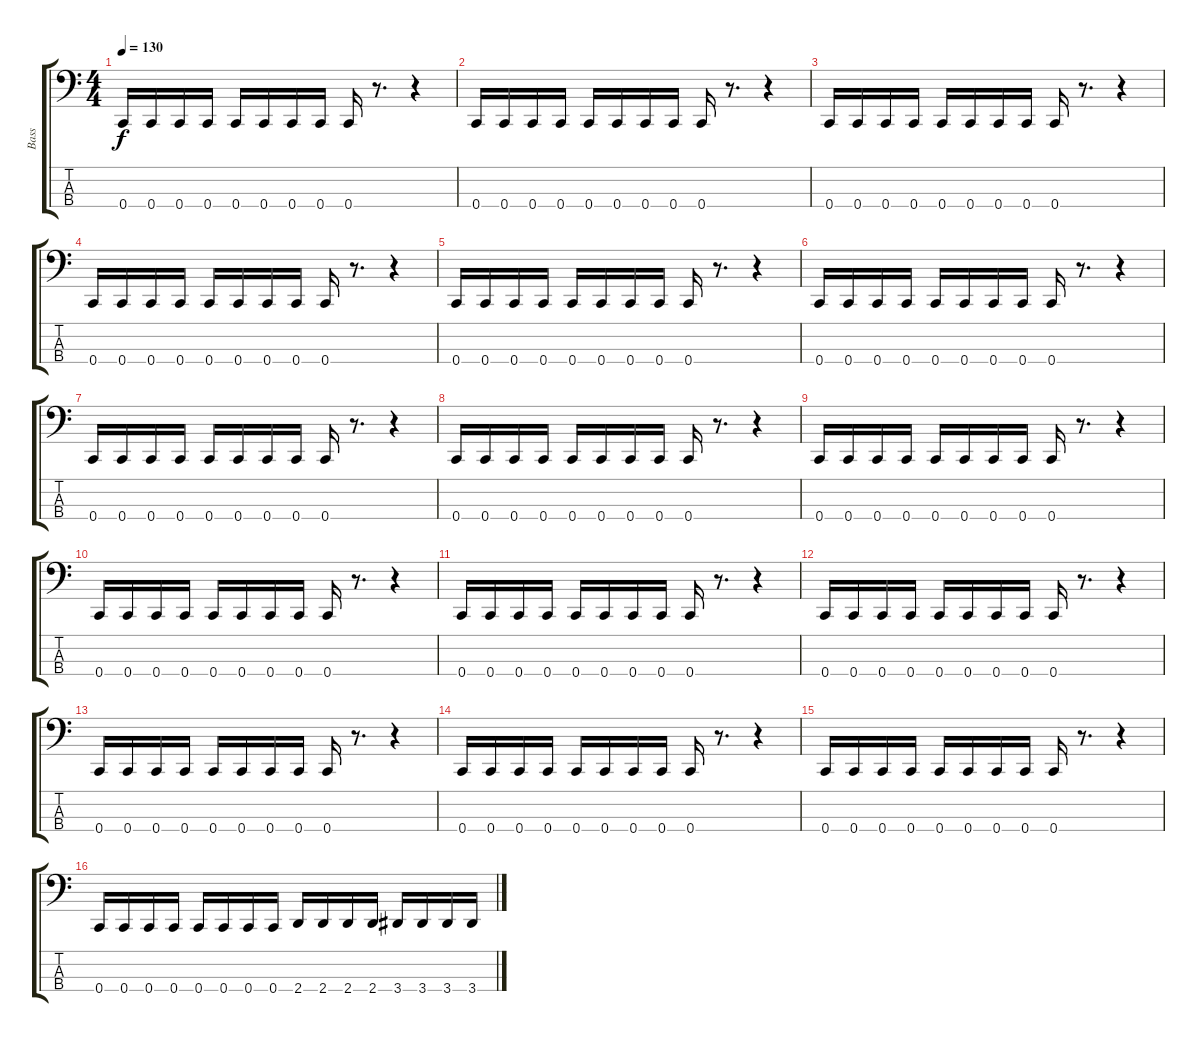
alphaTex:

\track ("Bass" "Bass") {instrument electricbassfinger}
\staff {score tabs}
\tuning (F2 C2 G1 C1) {hide}
\ts (4 4)
\tempo 130
\clef f4
\ks c
0.4.16{dy f} 0.4.16 0.4.16 0.4.16 0.4.16 0.4.16 0.4.16 0.4.16 0.4.16 r.8{d} r.4 |
0.4.16 0.4.16 0.4.16 0.4.16 0.4.16 0.4.16 0.4.16 0.4.16 0.4.16 r.8{d} r.4 |
0.4.16 0.4.16 0.4.16 0.4.16 0.4.16 0.4.16 0.4.16 0.4.16 0.4.16 r.8{d} r.4 |
0.4.16 0.4.16 0.4.16 0.4.16 0.4.16 0.4.16 0.4.16 0.4.16 0.4.16 r.8{d} r.4 |
0.4.16 0.4.16 0.4.16 0.4.16 0.4.16 0.4.16 0.4.16 0.4.16 0.4.16 r.8{d} r.4 |
0.4.16 0.4.16 0.4.16 0.4.16 0.4.16 0.4.16 0.4.16 0.4.16 0.4.16 r.8{d} r.4 |
0.4.16 0.4.16 0.4.16 0.4.16 0.4.16 0.4.16 0.4.16 0.4.16 0.4.16 r.8{d} r.4 |
0.4.16 0.4.16 0.4.16 0.4.16 0.4.16 0.4.16 0.4.16 0.4.16 0.4.16 r.8{d} r.4 |
0.4.16 0.4.16 0.4.16 0.4.16 0.4.16 0.4.16 0.4.16 0.4.16 0.4.16 r.8{d} r.4 |
0.4.16 0.4.16 0.4.16 0.4.16 0.4.16 0.4.16 0.4.16 0.4.16 0.4.16 r.8{d} r.4 |
0.4.16 0.4.16 0.4.16 0.4.16 0.4.16 0.4.16 0.4.16 0.4.16 0.4.16 r.8{d} r.4 |
0.4.16 0.4.16 0.4.16 0.4.16 0.4.16 0.4.16 0.4.16 0.4.16 0.4.16 r.8{d} r.4 |
0.4.16 0.4.16 0.4.16 0.4.16 0.4.16 0.4.16 0.4.16 0.4.16 0.4.16 r.8{d} r.4 |
0.4.16 0.4.16 0.4.16 0.4.16 0.4.16 0.4.16 0.4.16 0.4.16 0.4.16 r.8{d} r.4 |
0.4.16 0.4.16 0.4.16 0.4.16 0.4.16 0.4.16 0.4.16 0.4.16 0.4.16 r.8{d} r.4 |
0.4.16 0.4.16 0.4.16 0.4.16 0.4.16 0.4.16 0.4.16 0.4.16 2.4.16 2.4.16 2.4.16 2.4.16 3.4.16 3.4.16 3.4.16 3.4.16
